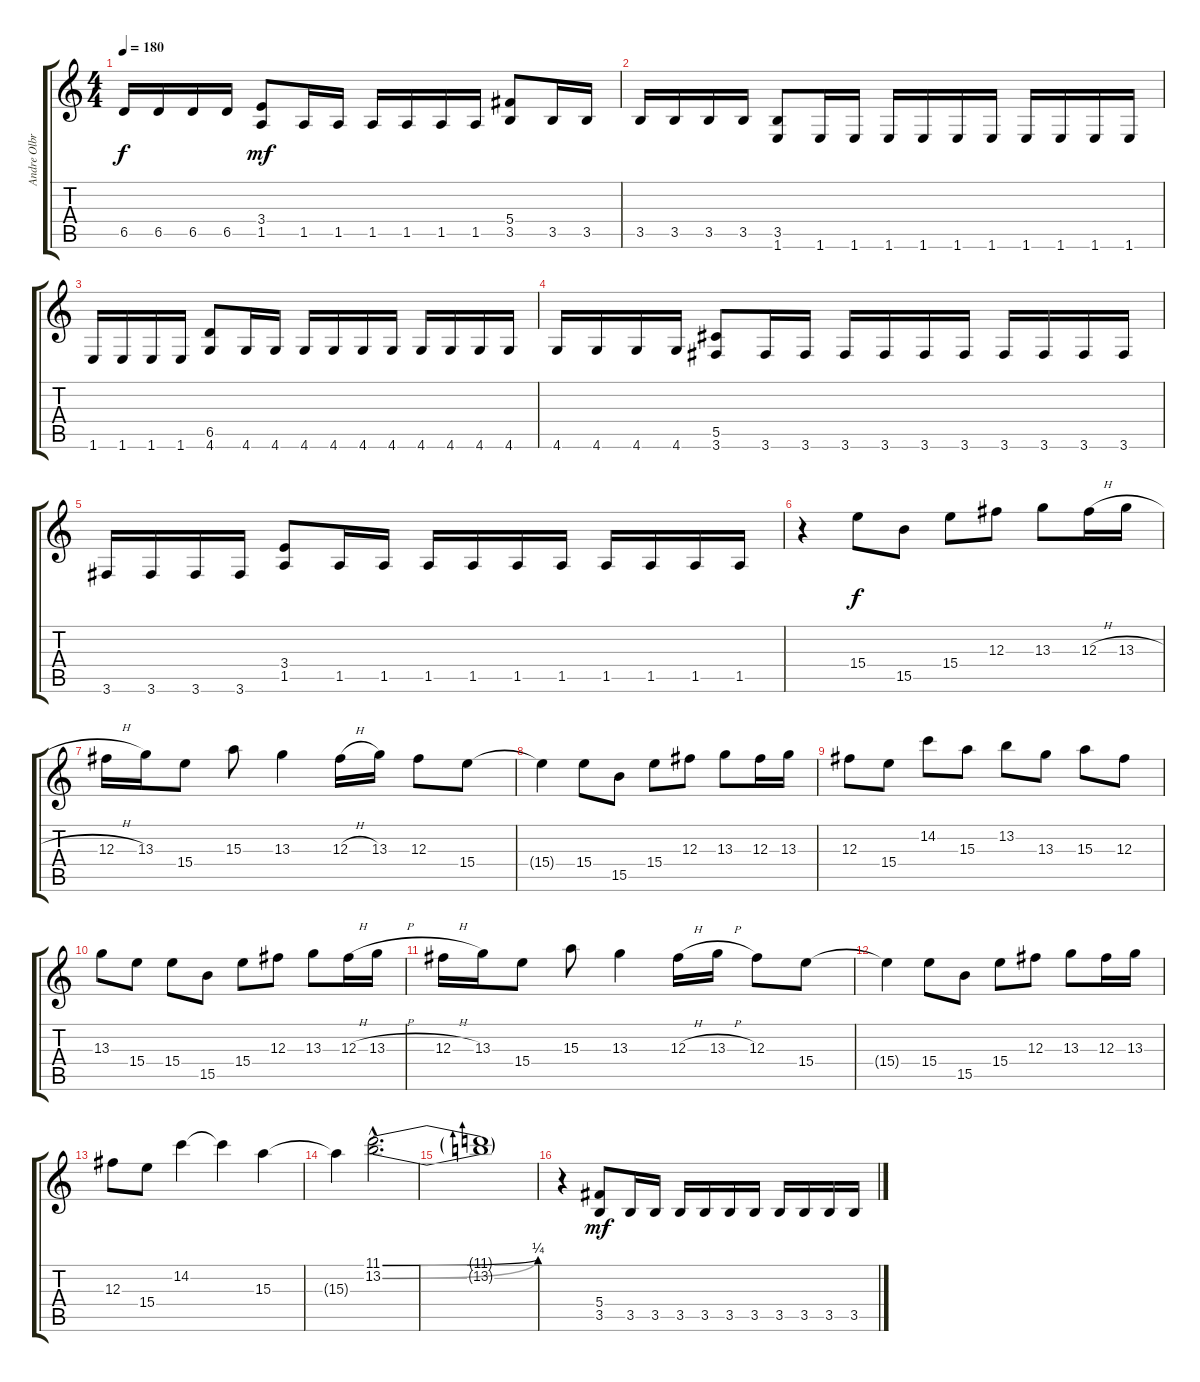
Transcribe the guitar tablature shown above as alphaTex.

\track ("Andre Olbrich" "Andre Olbr") {instrument overdrivenguitar}
\staff {score tabs}
\tuning (Eb4 Bb3 Gb3 Db3 Ab2 Eb2) {hide}
\ts (4 4)
\tempo 180
\clef g2
\ks c
6.5.16{dy f} 6.5.16 6.5.16 6.5.16 (3.4 1.5).8{dy mf} 1.5.16 1.5.16 1.5.16 1.5.16 1.5.16 1.5.16 (5.4 3.5).8 3.5.16 3.5.16 |
3.5.16 3.5.16 3.5.16 3.5.16 (3.5 1.6).8 1.6.16 1.6.16 1.6.16 1.6.16 1.6.16 1.6.16 1.6.16 1.6.16 1.6.16 1.6.16 |
1.6.16 1.6.16 1.6.16 1.6.16 (6.5 4.6).8 4.6.16 4.6.16 4.6.16 4.6.16 4.6.16 4.6.16 4.6.16 4.6.16 4.6.16 4.6.16 |
4.6.16 4.6.16 4.6.16 4.6.16 (5.5 3.6).8 3.6.16 3.6.16 3.6.16 3.6.16 3.6.16 3.6.16 3.6.16 3.6.16 3.6.16 3.6.16 |
3.6.16 3.6.16 3.6.16 3.6.16 (3.4 1.5).8 1.5.16 1.5.16 1.5.16 1.5.16 1.5.16 1.5.16 1.5.16 1.5.16 1.5.16 1.5.16 |
r.4 15.4.8{dy f} 15.5.8 15.4.8 12.3.8 13.3.8 12.3{h}.16 13.3{h}.16 |
12.3{h}.16 13.3.16 15.4.8 15.3.8 13.3.4 12.3{h}.16 13.3.16 12.3.8 15.4.8 |
15.4{t}.4 15.4.8 15.5.8 15.4.8 12.3.8 13.3.8 12.3.16 13.3.16 |
12.3.8 15.4.8 14.2.8 15.3.8 13.2.8 13.3.8 15.3.8 12.3.8 |
13.3.8 15.4.8 15.4.8 15.5.8 15.4.8 12.3.8 13.3.8 12.3{h}.16 13.3{h}.16 |
12.3{h}.16 13.3.16 15.4.8 15.3.8 13.3.4 12.3{h}.16 13.3{h}.16 12.3.8 15.4.8 |
15.4{t}.4 15.4.8 15.5.8 15.4.8 12.3.8 13.3.8 12.3.16 13.3.16 |
12.3.8 15.4.8 14.2.4 14.2{t}.4 15.3.4 |
15.3{t}.4 (11.1{be (bend 0 0 60 1) hac} 13.2{be (bend 0 0 60 1) hac}).2{d} |
(11.1{t} 13.2{t}).1 |
r.4 (5.4 3.5).8{dy mf} 3.5.16 3.5.16 3.5.16 3.5.16 3.5.16 3.5.16 3.5.16 3.5.16 3.5.16 3.5.16
